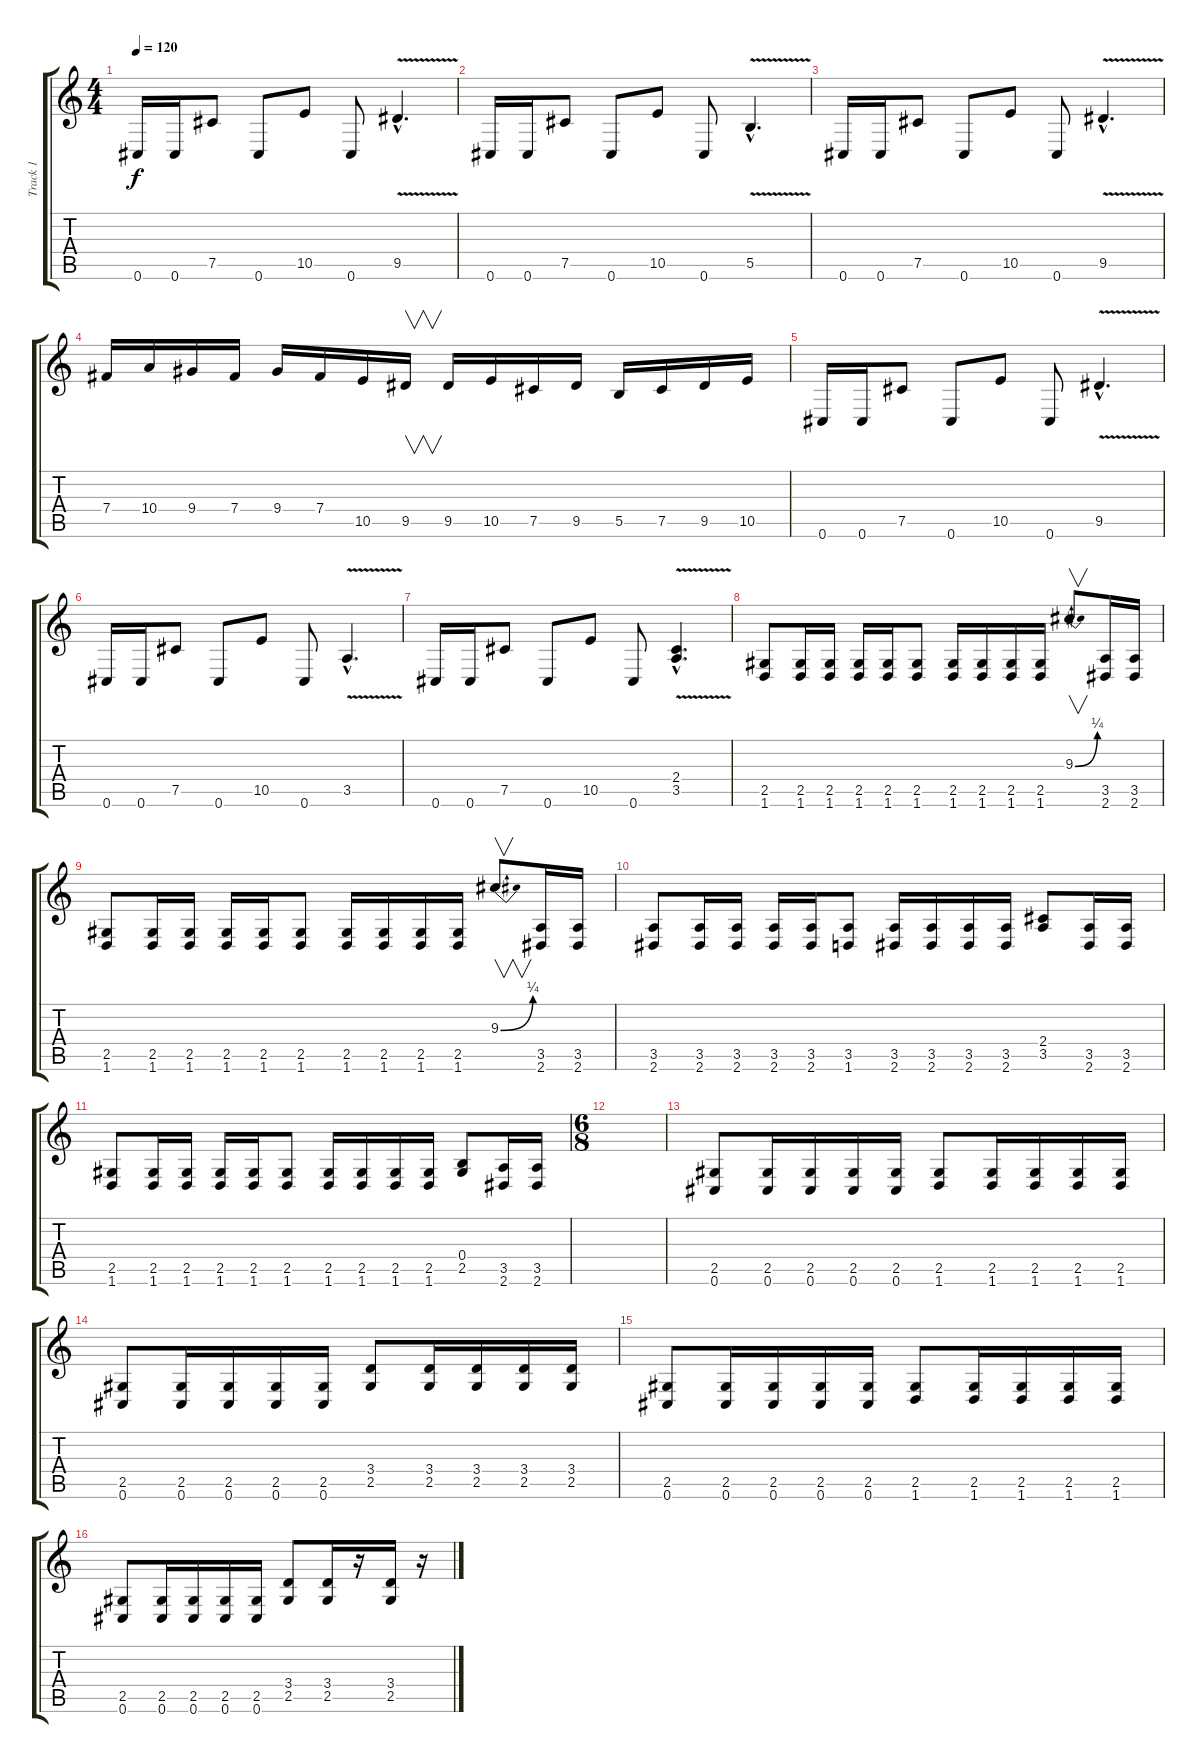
\track ("Track 1" "Track 1") {instrument distortionguitar}
\staff {score tabs}
\tuning (Db4 Ab3 E3 B2 Gb2 Db2) {hide}
\ts (4 4)
\tempo 120
\clef g2
\ks c
0.6.16{dy f instrument distortionguitar} 0.6.16 7.5.8 0.6.8 10.5.8 0.6.8 9.5{v hac}.4{d} |
0.6.16 0.6.16 7.5.8 0.6.8 10.5.8 0.6.8 5.5{v hac}.4{d} |
0.6.16 0.6.16 7.5.8 0.6.8 10.5.8 0.6.8 9.5{v hac}.4{d} |
7.4.16 10.4.16 9.4.16 7.4.16 9.4.16 7.4.16 10.5.16 9.5.16{v} 9.5.16 10.5.16 7.5.16 9.5.16 5.5.16 7.5.16 9.5.16 10.5.16 |
0.6.16 0.6.16 7.5.8 0.6.8 10.5.8 0.6.8 9.5{v hac}.4{d} |
0.6.16 0.6.16 7.5.8 0.6.8 10.5.8 0.6.8 3.5{v hac}.4{d} |
0.6.16 0.6.16 7.5.8 0.6.8 10.5.8 0.6.8 (2.4{v hac} 3.5{v hac}).4{d} |
(2.5 1.6).8 (2.5 1.6).16 (2.5 1.6).16 (2.5 1.6).16 (2.5 1.6).16 (2.5 1.6).8 (2.5 1.6).16 (2.5 1.6).16 (2.5 1.6).16 (2.5 1.6).16 9.3{be (bend 0 0 60 1)}.8{v} (3.5 2.6).16 (3.5 2.6).16 |
(2.5 1.6).8 (2.5 1.6).16 (2.5 1.6).16 (2.5 1.6).16 (2.5 1.6).16 (2.5 1.6).8 (2.5 1.6).16 (2.5 1.6).16 (2.5 1.6).16 (2.5 1.6).16 9.3{be (bend 0 0 60 1)}.8{v} (3.5 2.6).16 (3.5 2.6).16 |
(3.5 2.6).8 (3.5 2.6).16 (3.5 2.6).16 (3.5 2.6).16 (3.5 2.6).16 (3.5 1.6).8 (3.5 2.6).16 (3.5 2.6).16 (3.5 2.6).16 (3.5 2.6).16 (2.4 3.5).8 (3.5 2.6).16 (3.5 2.6).16 |
(2.5 1.6).8 (2.5 1.6).16 (2.5 1.6).16 (2.5 1.6).16 (2.5 1.6).16 (2.5 1.6).8 (2.5 1.6).16 (2.5 1.6).16 (2.5 1.6).16 (2.5 1.6).16 (0.4 2.5).8 (3.5 2.6).16 (3.5 2.6).16 |
\ts (6 8)
|
(2.5 0.6).8 (2.5 0.6).16 (2.5 0.6).16 (2.5 0.6).16 (2.5 0.6).16 (2.5 1.6).8 (2.5 1.6).16 (2.5 1.6).16 (2.5 1.6).16 (2.5 1.6).16 |
(2.5 0.6).8 (2.5 0.6).16 (2.5 0.6).16 (2.5 0.6).16 (2.5 0.6).16 (3.4 2.5).8 (3.4 2.5).16 (3.4 2.5).16 (3.4 2.5).16 (3.4 2.5).16 |
(2.5 0.6).8 (2.5 0.6).16 (2.5 0.6).16 (2.5 0.6).16 (2.5 0.6).16 (2.5 1.6).8 (2.5 1.6).16 (2.5 1.6).16 (2.5 1.6).16 (2.5 1.6).16 |
(2.5 0.6).8 (2.5 0.6).16 (2.5 0.6).16 (2.5 0.6).16 (2.5 0.6).16 (3.4 2.5).8 (3.4 2.5).16 r.16 (3.4 2.5).16 r.16
